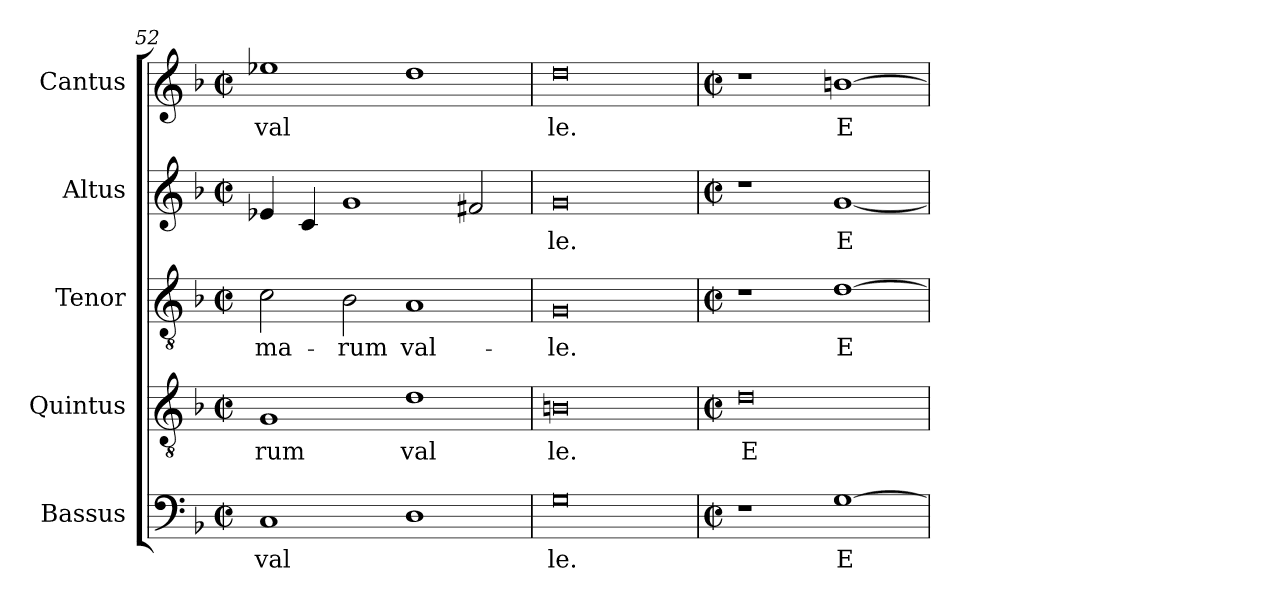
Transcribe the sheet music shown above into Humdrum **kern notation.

**kern	**text	**kern	**text	**kern	**text	**kern	**text	**kern	**text
*part5	*part5	*part4	*part4	*part3	*part3	*part2	*part2	*part1	*part1
*staff5	*staff5	*staff4	*staff4	*staff3	*staff3	*staff2	*staff2	*staff1	*staff1
*I"Bassus	*	*I"Quintus	*	*I"Tenor	*	*I"Altus	*	*I"Cantus	*
*clefF4	*	*clefGv2	*	*clefGv2	*	*clefG2	*	*clefG2	*
*k[b-]	*	*k[b-]	*	*k[b-]	*	*k[b-]	*	*k[b-]	*
*F:	*	*F:	*	*F:	*	*F:	*	*F:	*
*M2/2	*	*M2/2	*	*M2/2	*	*M2/2	*	*M2/2	*
*met(c|)	*	*met(c|)	*	*met(c|)	*	*met(c|)	*	*met(c|)	*
=52	=52	=52	=52	=52	=52	=52	=52	=52	=52
!	!LO:LY:b:cj	!	!LO:LY:b:cj	!	!LO:LY:b:cj	!	!	!	!LO:LY:b:cj
1C	val	1G	rum	2c\	-ma-	4e-X/	.	1ee-	val
.	.	.	.	.	.	4c/	.	.	.
!	!	!	!	!	!LO:LY:b:cj	!	!	!	!
.	.	.	.	2B-\	-rum	1g	.	.	.
!	!	!	!LO:LY:b:cj	!	!LO:LY:b:cj	!	!	!	!
1D	.	1d	val	1A	val-	.	.	1dd	.
.	.	.	.	.	.	2f#/	.	.	.
=53	=53	=53	=53	=53	=53	=53	=53	=53	=53
!	!LO:LY:b:cj	!	!LO:LY:b:cj	!	!LO:LY:b:cj	!	!LO:LY:b:cj	!	!LO:LY:b:cj
0G	le.	0Bn	le.	0G	-le.	0g	-le.	0dd	le.
!!LO:PB:g=z
=54	=54!	=54	=54!	=54	=54!	=54	=54!	=54!	=54!
*M2/2	*	*M2/2	*	*M2/2	*	*M2/2	*	*M2/2	*
*met(c|)	*	*met(c|)	*	*met(c|)	*	*met(c|)	*	*met(c|)	*
!	!	!	!LO:LY:b:cj	!	!	!	!	!	!
1r	.	0d	E	1r	.	1r	.	1r	.
!	!LO:LY:b:cj	!	!	!	!LO:LY:b:cj	!	!LO:LY:b:cj	!	!LO:LY:b:cj
[>1G	E	.	.	[>1d	E	[<1g	E	[>1bn	E
=	=	=	=	=	=	=	=	=	=
*-	*-	*-	*-	*-	*-	*-	*-	*-	*-
